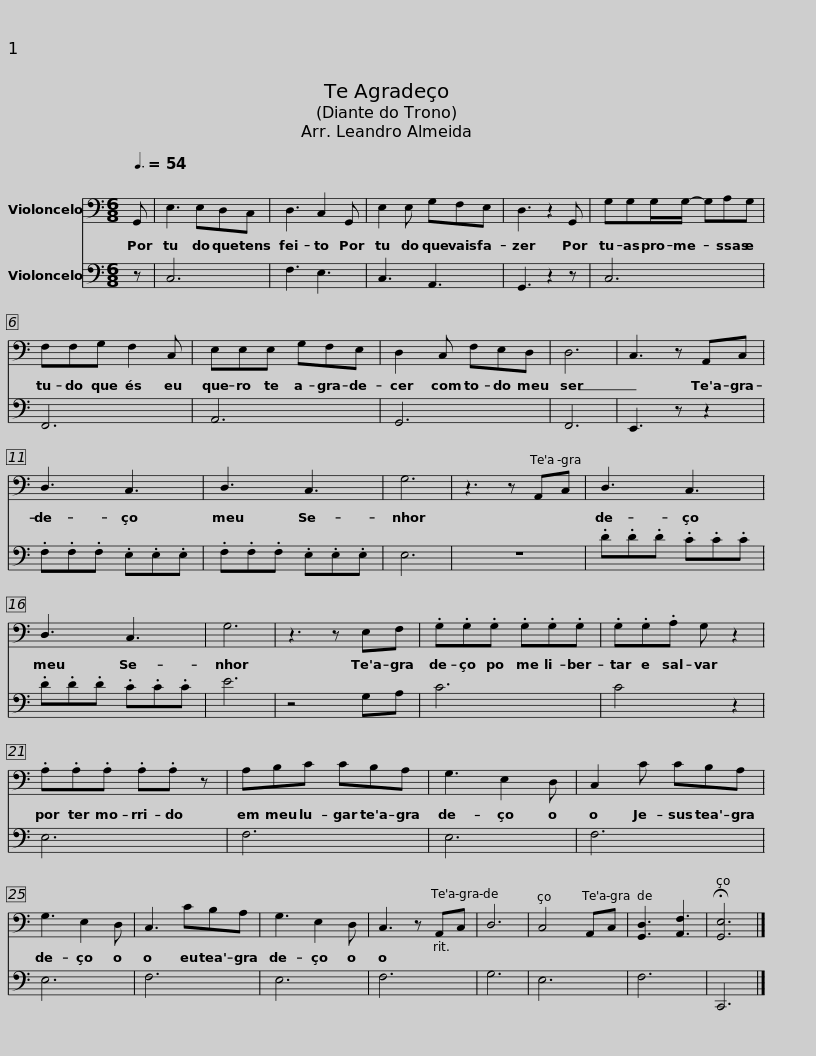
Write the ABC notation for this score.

X:1
%%score 1 2
L:1/8
Q:3/8=54
M:6/8
I:linebreak $
K:C
V:1 bass
V:2 bass
V:1
 G,, | E,3 E,D,C, | D,3 C,2 G,, | E,2 E, G,F,E, | D,3 z2 G,, | %5
 G,G,G,/G,/- G,A,G, |$ F,F,G, F,2 C, | E,E,E, G,F,E, | D,2 C, F,E,D, | D,6 | %10
 C,3 z A,,C, | D,3 C,3 |$ D,3 C,3 | G,6 | z3 z A,,C, | %15
 D,3 C,3 | D,3 C,3 | G,6 | z3 z E,F, |$ .G,.G,.G, .G,.G,.G, | %20
 .G,.G,.A, G, z2 | .A,.A,.A, .A,.A, z | A,B,C CB,A, | G,3 E,2 D, |$ C,2 C CB,A, | %25
 G,3 E,2 D, | C,3 CB,A, | G,3 E,2 D, | C,3 z A,,C, | D,6 | %30
 C,4 A,,C, | [G,,D,]3 [A,,F,]3 | !fermata![G,,E,]6 |] %33
V:2
 z | C,6 | F,3 E,3 | C,3 A,,3 | G,,3 z2 z | %5
 C,6 |$ F,,6 | A,,6 | G,,6 | F,,6 | %10
 E,,3 z z2 | .F,.F,.F, .E,.E,.E, |$ .F,.F,.F, .E,.E,.E, | E,6 | z6 | %15
 .D.D.D .C.C.C | .D.D.D .C.C.C | E6 | z4 G,A, |$ C6 | %20
 C4 z2 | E,6 | F,6 | E,6 |$ F,6 | %25
 E,6 | F,6 | E,6 | F,6 | G,6 | %30
 E,6 | F,6 | C,,6 |] %33
